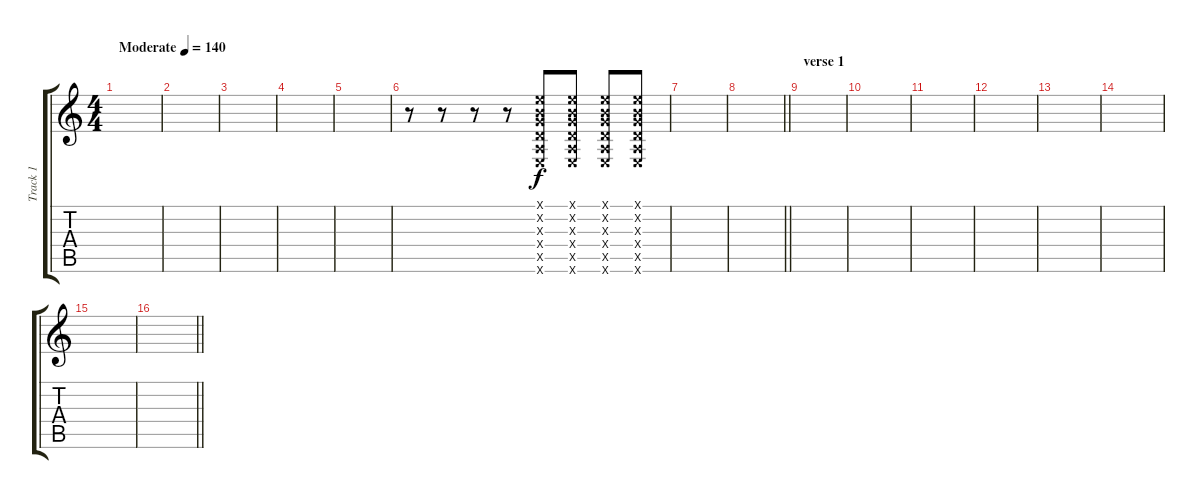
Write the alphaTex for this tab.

\track ("Track 1" "Track 1") {instrument distortionguitar}
\staff {score tabs}
\tuning (E4 B3 G3 D3 A2 E2) {hide}
\ts (4 4)
\tempo (140 "Moderate")
\clef g2
\ks c
|
|
|
|
|
r.8 r.8 r.8 r.8 (0.1{x} 0.2{x} 0.3{x} 0.4{x} 0.5{x} 0.6{x}).8 (0.1{x} 0.2{x} 0.3{x} 0.4{x} 0.5{x} 0.6{x}).8 (0.1{x} 0.2{x} 0.3{x} 0.4{x} 0.5{x} 0.6{x}).8 (0.1{x} 0.2{x} 0.3{x} 0.4{x} 0.5{x} 0.6{x}).8 |
|
\barLineRight lightlight
|
\section ("" "verse 1")
|
|
|
|
|
|
|
\barLineRight lightlight
